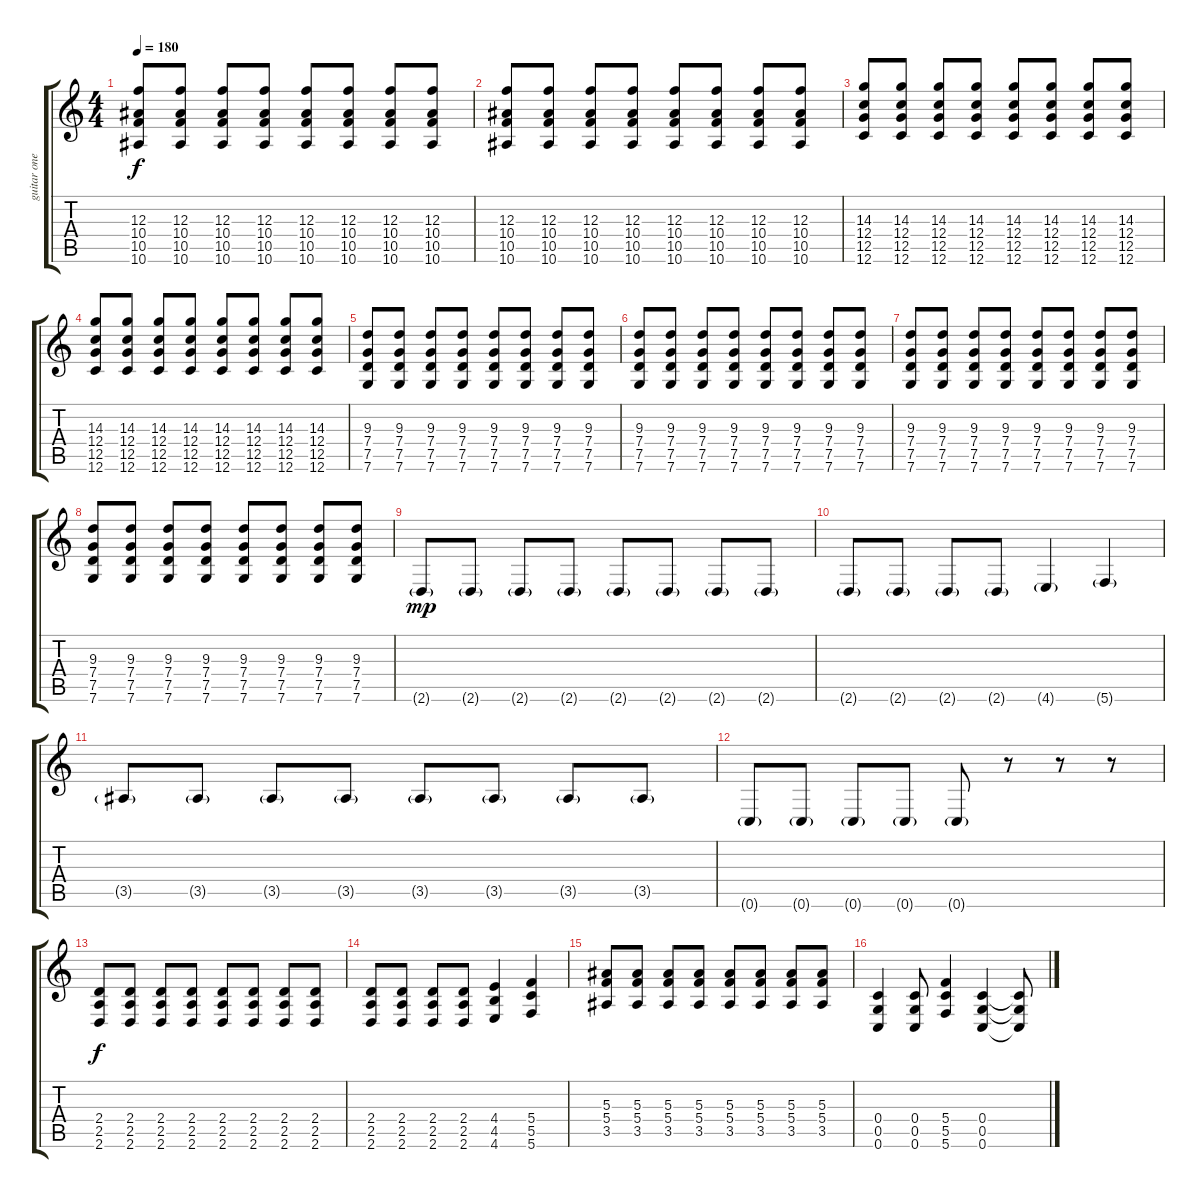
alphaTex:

\track ("guitar one double" "guitar one") {instrument overdrivenguitar}
\staff {score tabs}
\tuning (D4 A3 F3 C3 G2 C2) {hide}
\ts (4 4)
\tempo 180
\clef g2
\ks c
(12.3 10.4 10.5 10.6).8{dy f} (12.3 10.4 10.5 10.6).8 (12.3 10.4 10.5 10.6).8 (12.3 10.4 10.5 10.6).8 (12.3 10.4 10.5 10.6).8 (12.3 10.4 10.5 10.6).8 (12.3 10.4 10.5 10.6).8 (12.3 10.4 10.5 10.6).8 |
(12.3 10.4 10.5 10.6).8 (12.3 10.4 10.5 10.6).8 (12.3 10.4 10.5 10.6).8 (12.3 10.4 10.5 10.6).8 (12.3 10.4 10.5 10.6).8 (12.3 10.4 10.5 10.6).8 (12.3 10.4 10.5 10.6).8 (12.3 10.4 10.5 10.6).8 |
(14.3 12.4 12.5 12.6).8 (14.3 12.4 12.5 12.6).8 (14.3 12.4 12.5 12.6).8 (14.3 12.4 12.5 12.6).8 (14.3 12.4 12.5 12.6).8 (14.3 12.4 12.5 12.6).8 (14.3 12.4 12.5 12.6).8 (14.3 12.4 12.5 12.6).8 |
(14.3 12.4 12.5 12.6).8 (14.3 12.4 12.5 12.6).8 (14.3 12.4 12.5 12.6).8 (14.3 12.4 12.5 12.6).8 (14.3 12.4 12.5 12.6).8 (14.3 12.4 12.5 12.6).8 (14.3 12.4 12.5 12.6).8 (14.3 12.4 12.5 12.6).8 |
(9.3 7.4 7.5 7.6).8 (9.3 7.4 7.5 7.6).8 (9.3 7.4 7.5 7.6).8 (9.3 7.4 7.5 7.6).8 (9.3 7.4 7.5 7.6).8 (9.3 7.4 7.5 7.6).8 (9.3 7.4 7.5 7.6).8 (9.3 7.4 7.5 7.6).8 |
(9.3 7.4 7.5 7.6).8 (9.3 7.4 7.5 7.6).8 (9.3 7.4 7.5 7.6).8 (9.3 7.4 7.5 7.6).8 (9.3 7.4 7.5 7.6).8 (9.3 7.4 7.5 7.6).8 (9.3 7.4 7.5 7.6).8 (9.3 7.4 7.5 7.6).8 |
(9.3 7.4 7.5 7.6).8 (9.3 7.4 7.5 7.6).8 (9.3 7.4 7.5 7.6).8 (9.3 7.4 7.5 7.6).8 (9.3 7.4 7.5 7.6).8 (9.3 7.4 7.5 7.6).8 (9.3 7.4 7.5 7.6).8 (9.3 7.4 7.5 7.6).8 |
(9.3 7.4 7.5 7.6).8 (9.3 7.4 7.5 7.6).8 (9.3 7.4 7.5 7.6).8 (9.3 7.4 7.5 7.6).8 (9.3 7.4 7.5 7.6).8 (9.3 7.4 7.5 7.6).8 (9.3 7.4 7.5 7.6).8 (9.3 7.4 7.5 7.6).8 |
2.6{g}.8{dy mp} 2.6{g}.8 2.6{g}.8 2.6{g}.8 2.6{g}.8 2.6{g}.8 2.6{g}.8 2.6{g}.8 |
2.6{g}.8 2.6{g}.8 2.6{g}.8 2.6{g}.8 4.6{g}.4 5.6{g}.4 |
3.5{g}.8 3.5{g}.8 3.5{g}.8 3.5{g}.8 3.5{g}.8 3.5{g}.8 3.5{g}.8 3.5{g}.8 |
0.6{g}.8 0.6{g}.8 0.6{g}.8 0.6{g}.8 0.6{g}.8 r.8 r.8 r.8 |
(2.4 2.5 2.6).8{dy f} (2.4 2.5 2.6).8 (2.4 2.5 2.6).8 (2.4 2.5 2.6).8 (2.4 2.5 2.6).8 (2.4 2.5 2.6).8 (2.4 2.5 2.6).8 (2.4 2.5 2.6).8 |
(2.4 2.5 2.6).8 (2.4 2.5 2.6).8 (2.4 2.5 2.6).8 (2.4 2.5 2.6).8 (4.4 4.5 4.6).4 (5.4 5.5 5.6).4 |
(5.3 5.4 3.5).8 (5.3 5.4 3.5).8 (5.3 5.4 3.5).8 (5.3 5.4 3.5).8 (5.3 5.4 3.5).8 (5.3 5.4 3.5).8 (5.3 5.4 3.5).8 (5.3 5.4 3.5).8 |
(0.4 0.5 0.6).4 (0.4 0.5 0.6).8 (5.4 5.5 5.6).4 (0.4 0.5 0.6).4 (0.4{t} 0.5{t} 0.6{t}).8
